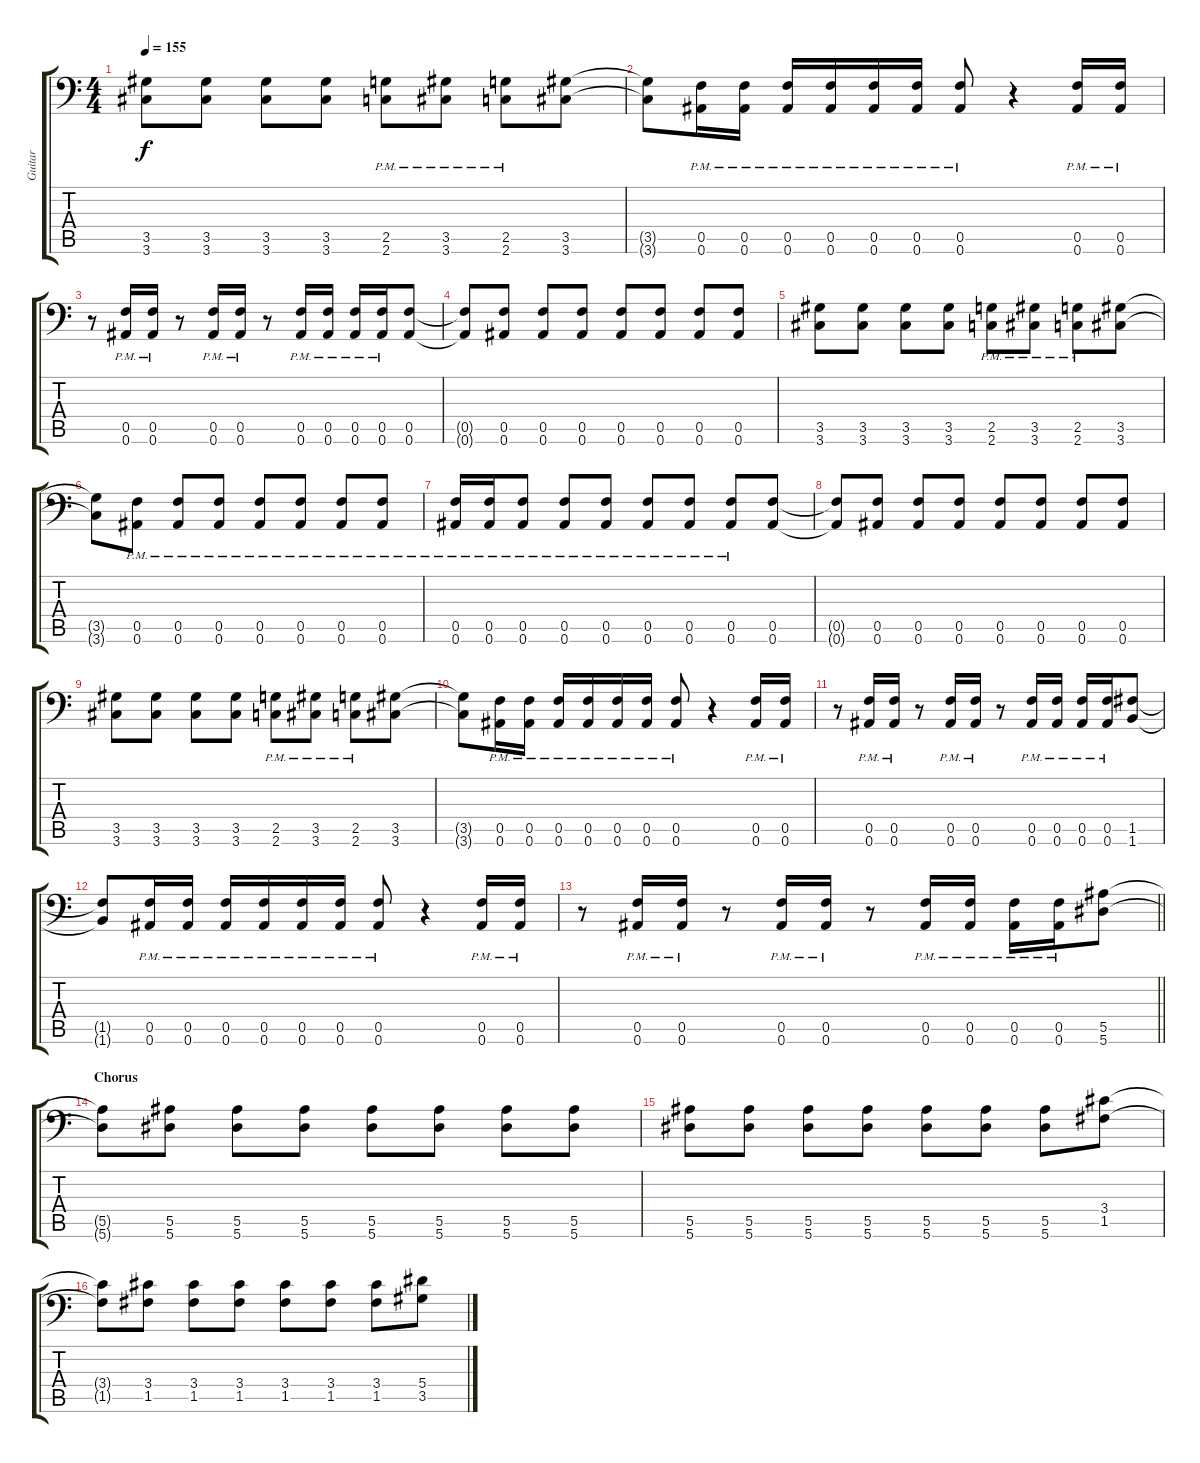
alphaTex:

\track ("Guitar" "Guitar") {instrument distortionguitar}
\staff {score tabs}
\tuning (C4 G3 Eb3 Bb2 F2 Bb1) {hide}
\ts (4 4)
\tempo 155
\clef f4
\ks c
(3.5 3.6).8{dy f} (3.5 3.6).8 (3.5 3.6).8 (3.5 3.6).8 (2.5{pm} 2.6{pm}).8 (3.5{pm} 3.6{pm}).8 (2.5{pm} 2.6{pm}).8 (3.5 3.6).8 |
(3.5{t} 3.6{t}).8 (0.5{pm} 0.6{pm}).16 (0.5{pm} 0.6{pm}).16 (0.5{pm} 0.6{pm}).16 (0.5{pm} 0.6{pm}).16 (0.5{pm} 0.6{pm}).16 (0.5{pm} 0.6{pm}).16 (0.5{pm} 0.6{pm}).8 r.4 (0.5{pm} 0.6{pm}).16 (0.5{pm} 0.6{pm}).16 |
r.8 (0.5{pm} 0.6{pm}).16 (0.5{pm} 0.6{pm}).16 r.8 (0.5{pm} 0.6{pm}).16 (0.5{pm} 0.6{pm}).16 r.8 (0.5{pm} 0.6{pm}).16 (0.5{pm} 0.6{pm}).16 (0.5{pm} 0.6{pm}).16 (0.5{pm} 0.6{pm}).16 (0.5 0.6).8 |
(0.5{t} 0.6{t}).8 (0.5 0.6).8 (0.5 0.6).8 (0.5 0.6).8 (0.5 0.6).8 (0.5 0.6).8 (0.5 0.6).8 (0.5 0.6).8 |
(3.5 3.6).8 (3.5 3.6).8 (3.5 3.6).8 (3.5 3.6).8 (2.5{pm} 2.6{pm}).8 (3.5{pm} 3.6{pm}).8 (2.5{pm} 2.6{pm}).8 (3.5 3.6).8 |
(3.5{t} 3.6{t}).8 (0.5{pm} 0.6{pm}).8 (0.5{pm} 0.6{pm}).8 (0.5{pm} 0.6{pm}).8 (0.5{pm} 0.6{pm}).8 (0.5{pm} 0.6{pm}).8 (0.5{pm} 0.6{pm}).8 (0.5{pm} 0.6{pm}).8 |
(0.5{pm} 0.6{pm}).16 (0.5{pm} 0.6{pm}).16 (0.5{pm} 0.6{pm}).8 (0.5{pm} 0.6{pm}).8 (0.5{pm} 0.6{pm}).8 (0.5{pm} 0.6{pm}).8 (0.5{pm} 0.6{pm}).8 (0.5{pm} 0.6{pm}).8 (0.5 0.6).8 |
(0.5{t} 0.6{t}).8 (0.5 0.6).8 (0.5 0.6).8 (0.5 0.6).8 (0.5 0.6).8 (0.5 0.6).8 (0.5 0.6).8 (0.5 0.6).8 |
(3.5 3.6).8 (3.5 3.6).8 (3.5 3.6).8 (3.5 3.6).8 (2.5{pm} 2.6{pm}).8 (3.5{pm} 3.6{pm}).8 (2.5{pm} 2.6{pm}).8 (3.5 3.6).8 |
(3.5{t} 3.6{t}).8 (0.5{pm} 0.6{pm}).16 (0.5{pm} 0.6{pm}).16 (0.5{pm} 0.6{pm}).16 (0.5{pm} 0.6{pm}).16 (0.5{pm} 0.6{pm}).16 (0.5{pm} 0.6{pm}).16 (0.5{pm} 0.6{pm}).8 r.4 (0.5{pm} 0.6{pm}).16 (0.5{pm} 0.6{pm}).16 |
r.8 (0.5{pm} 0.6{pm}).16 (0.5{pm} 0.6{pm}).16 r.8 (0.5{pm} 0.6{pm}).16 (0.5{pm} 0.6{pm}).16 r.8 (0.5{pm} 0.6{pm}).16 (0.5{pm} 0.6{pm}).16 (0.5{pm} 0.6{pm}).16 (0.5{pm} 0.6{pm}).16 (1.5 1.6).8 |
(1.5{t} 1.6{t}).8 (0.5{pm} 0.6{pm}).16 (0.5{pm} 0.6{pm}).16 (0.5{pm} 0.6{pm}).16 (0.5{pm} 0.6{pm}).16 (0.5{pm} 0.6{pm}).16 (0.5{pm} 0.6{pm}).16 (0.5{pm} 0.6{pm}).8 r.4 (0.5{pm} 0.6{pm}).16 (0.5{pm} 0.6{pm}).16 |
\barLineRight lightlight
r.8 (0.5{pm} 0.6{pm}).16 (0.5{pm} 0.6{pm}).16 r.8 (0.5{pm} 0.6{pm}).16 (0.5{pm} 0.6{pm}).16 r.8 (0.5{pm} 0.6{pm}).16 (0.5{pm} 0.6{pm}).16 (0.5{pm} 0.6{pm}).16 (0.5{pm} 0.6{pm}).16 (5.5 5.6).8 |
\section ("" "Chorus")
(5.5{t} 5.6{t}).8 (5.5 5.6).8 (5.5 5.6).8 (5.5 5.6).8 (5.5 5.6).8 (5.5 5.6).8 (5.5 5.6).8 (5.5 5.6).8 |
(5.5 5.6).8 (5.5 5.6).8 (5.5 5.6).8 (5.5 5.6).8 (5.5 5.6).8 (5.5 5.6).8 (5.5 5.6).8 (3.4 1.5).8 |
(3.4{t} 1.5{t}).8 (3.4 1.5).8 (3.4 1.5).8 (3.4 1.5).8 (3.4 1.5).8 (3.4 1.5).8 (3.4 1.5).8 (5.4 3.5).8
